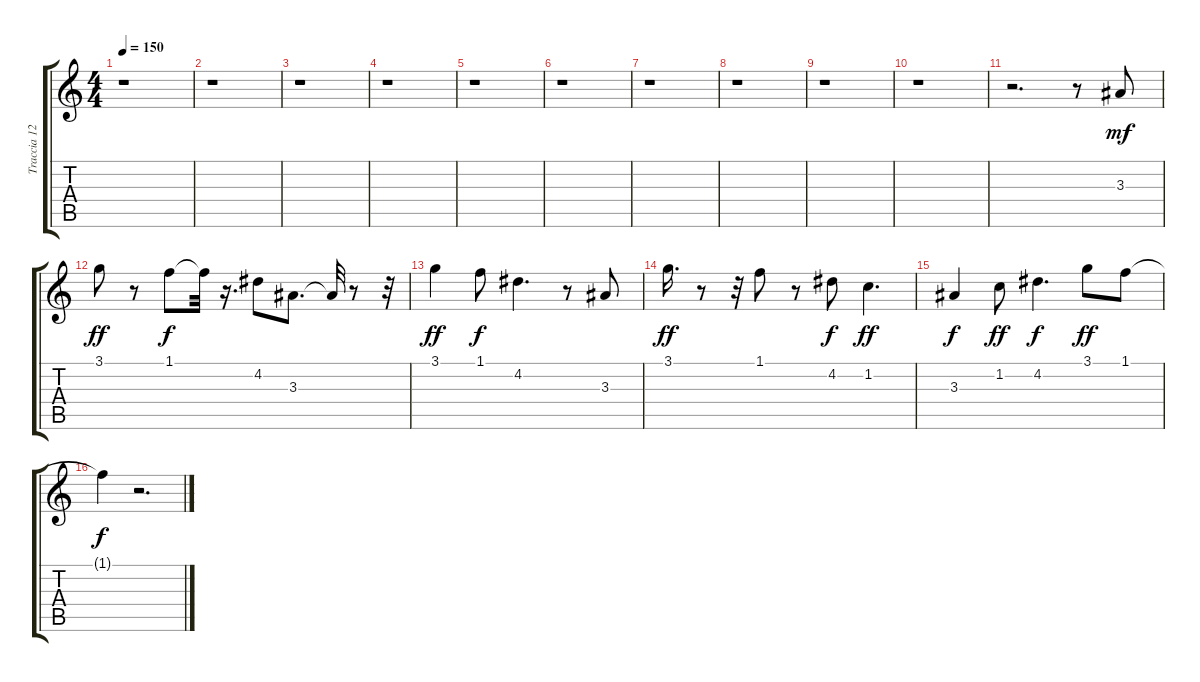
\track ("Traccia 12" "Traccia 12") {instrument overdrivenguitar}
\staff {score tabs}
\tuning (E4 B3 G3 D3 A2 E2) {hide}
\ts (4 4)
\tempo 150
\clef g2
\ks c
r.1{dy f} |
r.1 |
r.1 |
r.1 |
r.1 |
r.1 |
r.1 |
r.1 |
r.1 |
r.1 |
r.2{d} r.8 3.3.8{dy mf} |
3.1.8{dy ff} r.8 1.1.8{dy f} 1.1{t}.32 r.16{d} 4.2.8 3.3.8{d} 3.3{t}.32 r.8 r.32 |
3.1.4{dy ff} 1.1.8{dy f} 4.2.4{d} r.8 3.3.8 |
3.1.16{d dy ff} r.8 r.32 1.1.8 r.8 4.2.8{dy f} 1.2.4{d dy ff} |
3.3.4{dy f} 1.2.8{dy ff} 4.2.4{d dy f} 3.1.8{dy ff} 1.1.8 |
1.1{t}.4{dy f} r.2{d}
